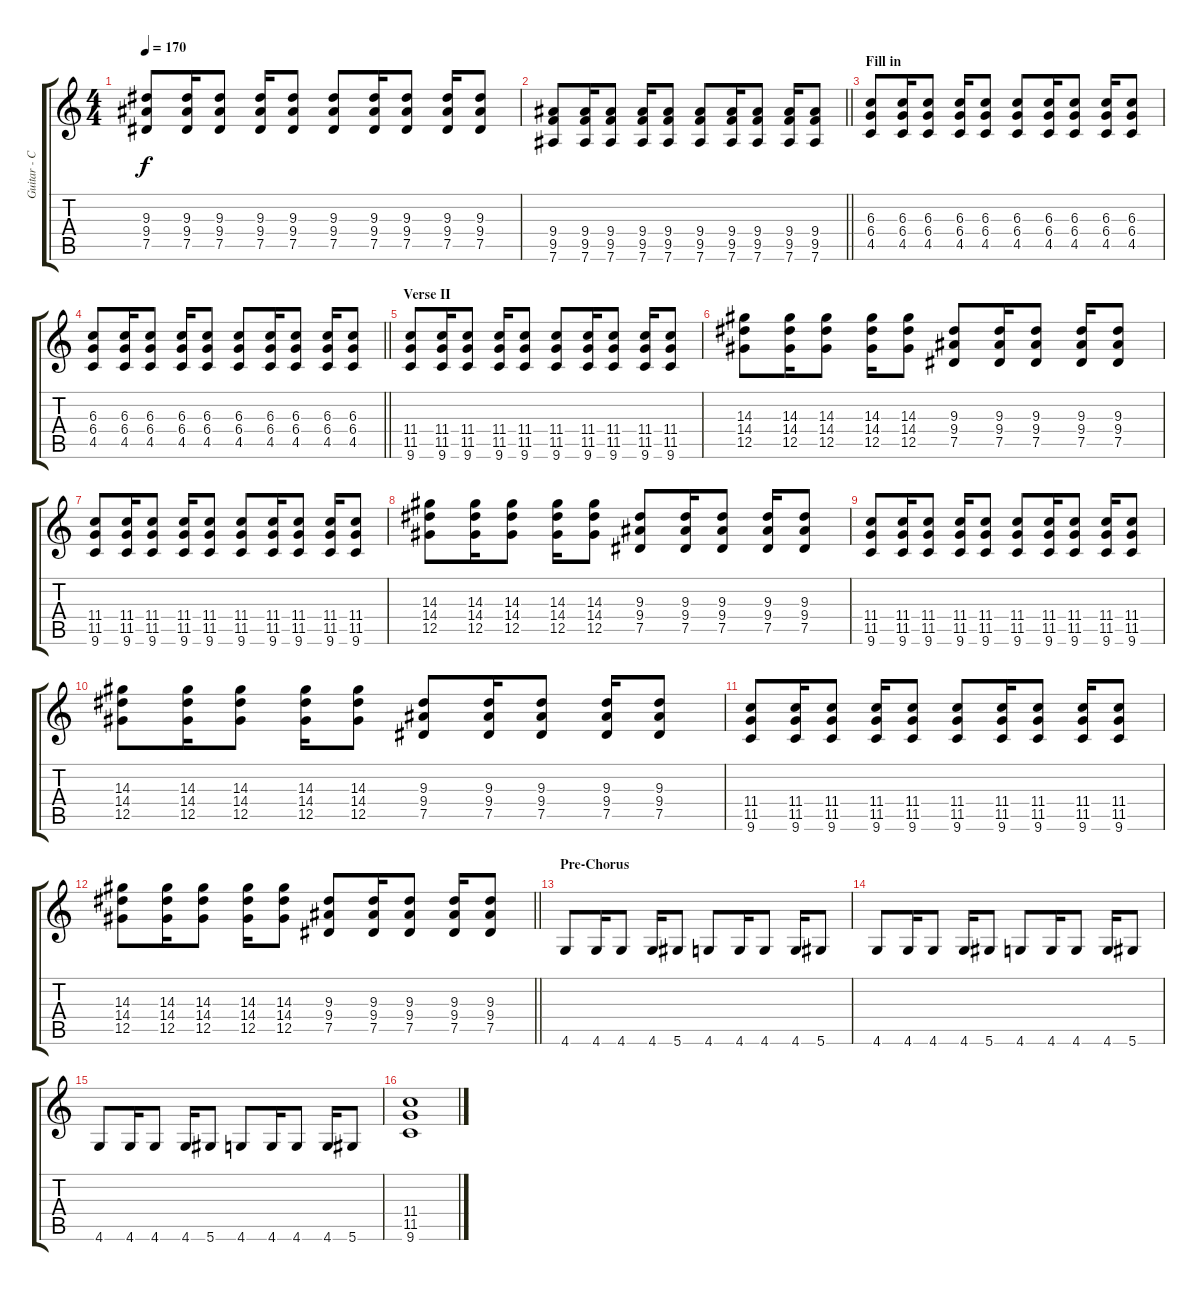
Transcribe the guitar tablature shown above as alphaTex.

\track ("Guitar - Chris" "Guitar - C") {instrument distortionguitar}
\staff {score tabs}
\tuning (Eb4 Bb3 Gb3 Db3 Ab2 Eb2) {hide}
\ts (4 4)
\tempo 170
\clef g2
\ks c
(9.3 9.4 7.5).8{dy f} (9.3 9.4 7.5).16 (9.3 9.4 7.5).8 (9.3 9.4 7.5).16 (9.3 9.4 7.5).8 (9.3 9.4 7.5).8 (9.3 9.4 7.5).16 (9.3 9.4 7.5).8 (9.3 9.4 7.5).16 (9.3 9.4 7.5).8 |
\barLineRight lightlight
(9.4 9.5 7.6).8 (9.4 9.5 7.6).16 (9.4 9.5 7.6).8 (9.4 9.5 7.6).16 (9.4 9.5 7.6).8 (9.4 9.5 7.6).8 (9.4 9.5 7.6).16 (9.4 9.5 7.6).8 (9.4 9.5 7.6).16 (9.4 9.5 7.6).8 |
\section ("" "Fill in")
(6.3 6.4 4.5).8 (6.3 6.4 4.5).16 (6.3 6.4 4.5).8 (6.3 6.4 4.5).16 (6.3 6.4 4.5).8 (6.3 6.4 4.5).8 (6.3 6.4 4.5).16 (6.3 6.4 4.5).8 (6.3 6.4 4.5).16 (6.3 6.4 4.5).8 |
\barLineRight lightlight
(6.3 6.4 4.5).8 (6.3 6.4 4.5).16 (6.3 6.4 4.5).8 (6.3 6.4 4.5).16 (6.3 6.4 4.5).8 (6.3 6.4 4.5).8 (6.3 6.4 4.5).16 (6.3 6.4 4.5).8 (6.3 6.4 4.5).16 (6.3 6.4 4.5).8 |
\section ("" "Verse II")
(11.4 11.5 9.6).8 (11.4 11.5 9.6).16 (11.4 11.5 9.6).8 (11.4 11.5 9.6).16 (11.4 11.5 9.6).8 (11.4 11.5 9.6).8 (11.4 11.5 9.6).16 (11.4 11.5 9.6).8 (11.4 11.5 9.6).16 (11.4 11.5 9.6).8 |
(14.3 14.4 12.5).8 (14.3 14.4 12.5).16 (14.3 14.4 12.5).8 (14.3 14.4 12.5).16 (14.3 14.4 12.5).8 (9.3 9.4 7.5).8 (9.3 9.4 7.5).16 (9.3 9.4 7.5).8 (9.3 9.4 7.5).16 (9.3 9.4 7.5).8 |
(11.4 11.5 9.6).8 (11.4 11.5 9.6).16 (11.4 11.5 9.6).8 (11.4 11.5 9.6).16 (11.4 11.5 9.6).8 (11.4 11.5 9.6).8 (11.4 11.5 9.6).16 (11.4 11.5 9.6).8 (11.4 11.5 9.6).16 (11.4 11.5 9.6).8 |
(14.3 14.4 12.5).8 (14.3 14.4 12.5).16 (14.3 14.4 12.5).8 (14.3 14.4 12.5).16 (14.3 14.4 12.5).8 (9.3 9.4 7.5).8 (9.3 9.4 7.5).16 (9.3 9.4 7.5).8 (9.3 9.4 7.5).16 (9.3 9.4 7.5).8 |
(11.4 11.5 9.6).8 (11.4 11.5 9.6).16 (11.4 11.5 9.6).8 (11.4 11.5 9.6).16 (11.4 11.5 9.6).8 (11.4 11.5 9.6).8 (11.4 11.5 9.6).16 (11.4 11.5 9.6).8 (11.4 11.5 9.6).16 (11.4 11.5 9.6).8 |
(14.3 14.4 12.5).8 (14.3 14.4 12.5).16 (14.3 14.4 12.5).8 (14.3 14.4 12.5).16 (14.3 14.4 12.5).8 (9.3 9.4 7.5).8 (9.3 9.4 7.5).16 (9.3 9.4 7.5).8 (9.3 9.4 7.5).16 (9.3 9.4 7.5).8 |
(11.4 11.5 9.6).8 (11.4 11.5 9.6).16 (11.4 11.5 9.6).8 (11.4 11.5 9.6).16 (11.4 11.5 9.6).8 (11.4 11.5 9.6).8 (11.4 11.5 9.6).16 (11.4 11.5 9.6).8 (11.4 11.5 9.6).16 (11.4 11.5 9.6).8 |
\barLineRight lightlight
(14.3 14.4 12.5).8 (14.3 14.4 12.5).16 (14.3 14.4 12.5).8 (14.3 14.4 12.5).16 (14.3 14.4 12.5).8 (9.3 9.4 7.5).8 (9.3 9.4 7.5).16 (9.3 9.4 7.5).8 (9.3 9.4 7.5).16 (9.3 9.4 7.5).8 |
\section ("" "Pre-Chorus")
4.6.8 4.6.16 4.6.8 4.6.16 5.6.8 4.6.8 4.6.16 4.6.8 4.6.16 5.6.8 |
4.6.8 4.6.16 4.6.8 4.6.16 5.6.8 4.6.8 4.6.16 4.6.8 4.6.16 5.6.8 |
4.6.8 4.6.16 4.6.8 4.6.16 5.6.8 4.6.8 4.6.16 4.6.8 4.6.16 5.6.8 |
(11.4 11.5 9.6).1
